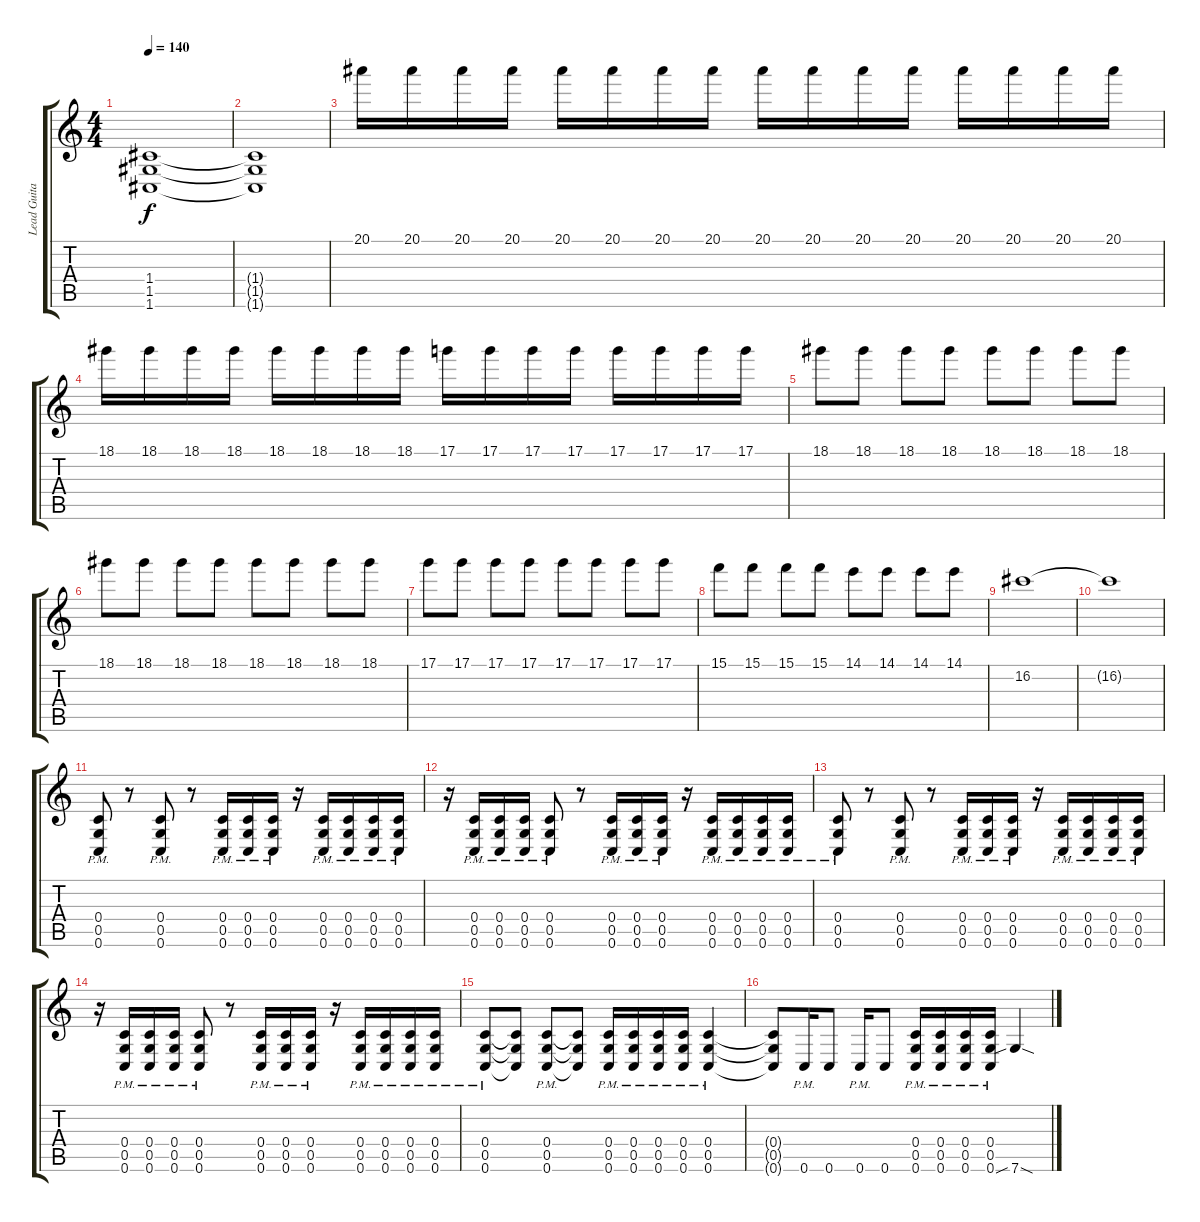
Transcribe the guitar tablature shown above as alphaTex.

\track ("Lead Guitar (Drop C)" "Lead Guita") {instrument distortionguitar}
\staff {score tabs}
\tuning (D4 A3 F3 C3 G2 C2) {hide}
\ts (4 4)
\tempo 140
\clef g2
\ks c
(1.4 1.5 1.6).1{dy f} |
(1.4{t} 1.5{t} 1.6{t}).1 |
20.1.16 20.1.16 20.1.16 20.1.16 20.1.16 20.1.16 20.1.16 20.1.16 20.1.16 20.1.16 20.1.16 20.1.16 20.1.16 20.1.16 20.1.16 20.1.16 |
18.1.16 18.1.16 18.1.16 18.1.16 18.1.16 18.1.16 18.1.16 18.1.16 17.1.16 17.1.16 17.1.16 17.1.16 17.1.16 17.1.16 17.1.16 17.1.16 |
18.1.8 18.1.8 18.1.8 18.1.8 18.1.8 18.1.8 18.1.8 18.1.8 |
18.1.8 18.1.8 18.1.8 18.1.8 18.1.8 18.1.8 18.1.8 18.1.8 |
17.1.8 17.1.8 17.1.8 17.1.8 17.1.8 17.1.8 17.1.8 17.1.8 |
15.1.8 15.1.8 15.1.8 15.1.8 14.1.8 14.1.8 14.1.8 14.1.8 |
16.2.1 |
16.2{t}.1 |
(0.4{pm} 0.5{pm} 0.6{pm}).8 r.8 (0.4{pm} 0.5{pm} 0.6{pm}).8 r.8 (0.4{pm} 0.5{pm} 0.6{pm}).16 (0.4{pm} 0.5{pm} 0.6{pm}).16 (0.4{pm} 0.5{pm} 0.6{pm}).16 r.16 (0.4{pm} 0.5{pm} 0.6{pm}).16 (0.4{pm} 0.5{pm} 0.6{pm}).16 (0.4{pm} 0.5{pm} 0.6{pm}).16 (0.4{pm} 0.5{pm} 0.6{pm}).16 |
r.16 (0.4{pm} 0.5{pm} 0.6{pm}).16 (0.4{pm} 0.5{pm} 0.6{pm}).16 (0.4{pm} 0.5{pm} 0.6{pm}).16 (0.4{pm} 0.5{pm} 0.6{pm}).8 r.8 (0.4{pm} 0.5{pm} 0.6{pm}).16 (0.4{pm} 0.5{pm} 0.6{pm}).16 (0.4{pm} 0.5{pm} 0.6{pm}).16 r.16 (0.4{pm} 0.5{pm} 0.6{pm}).16 (0.4{pm} 0.5{pm} 0.6{pm}).16 (0.4{pm} 0.5{pm} 0.6{pm}).16 (0.4{pm} 0.5{pm} 0.6{pm}).16 |
(0.4{pm} 0.5{pm} 0.6{pm}).8 r.8 (0.4{pm} 0.5{pm} 0.6{pm}).8 r.8 (0.4{pm} 0.5{pm} 0.6{pm}).16 (0.4{pm} 0.5{pm} 0.6{pm}).16 (0.4{pm} 0.5{pm} 0.6{pm}).16 r.16 (0.4{pm} 0.5{pm} 0.6{pm}).16 (0.4{pm} 0.5{pm} 0.6{pm}).16 (0.4{pm} 0.5{pm} 0.6{pm}).16 (0.4{pm} 0.5{pm} 0.6{pm}).16 |
r.16 (0.4{pm} 0.5{pm} 0.6{pm}).16 (0.4{pm} 0.5{pm} 0.6{pm}).16 (0.4{pm} 0.5{pm} 0.6{pm}).16 (0.4{pm} 0.5{pm} 0.6{pm}).8 r.8 (0.4{pm} 0.5{pm} 0.6{pm}).16 (0.4{pm} 0.5{pm} 0.6{pm}).16 (0.4{pm} 0.5{pm} 0.6{pm}).16 r.16 (0.4{pm} 0.5{pm} 0.6{pm}).16 (0.4{pm} 0.5{pm} 0.6{pm}).16 (0.4{pm} 0.5{pm} 0.6{pm}).16 (0.4{pm} 0.5{pm} 0.6{pm}).16 |
(0.4{pm} 0.5{pm} 0.6{pm}).8 (0.4{t} 0.5{t} 0.6{t}).8 (0.4{pm} 0.5{pm} 0.6{pm}).8 (0.4{t} 0.5{t} 0.6{t}).8 (0.4{pm} 0.5{pm} 0.6{pm}).16 (0.4{pm} 0.5{pm} 0.6{pm}).16 (0.4{pm} 0.5{pm} 0.6{pm}).16 (0.4{pm} 0.5{pm} 0.6{pm}).16 (0.4{pm} 0.5{pm} 0.6{pm}).4 |
(0.4{t} 0.5{t} 0.6{t}).8 0.6{pm}.16 0.6.8 0.6{pm}.16 0.6.8 (0.4{pm} 0.5{pm} 0.6{pm}).16 (0.4{pm} 0.5{pm} 0.6{pm}).16 (0.4{pm} 0.5{pm} 0.6{pm}).16 (0.4{pm} 0.5{pm} 0.6{pm}).16 7.6{sib sod}.4
